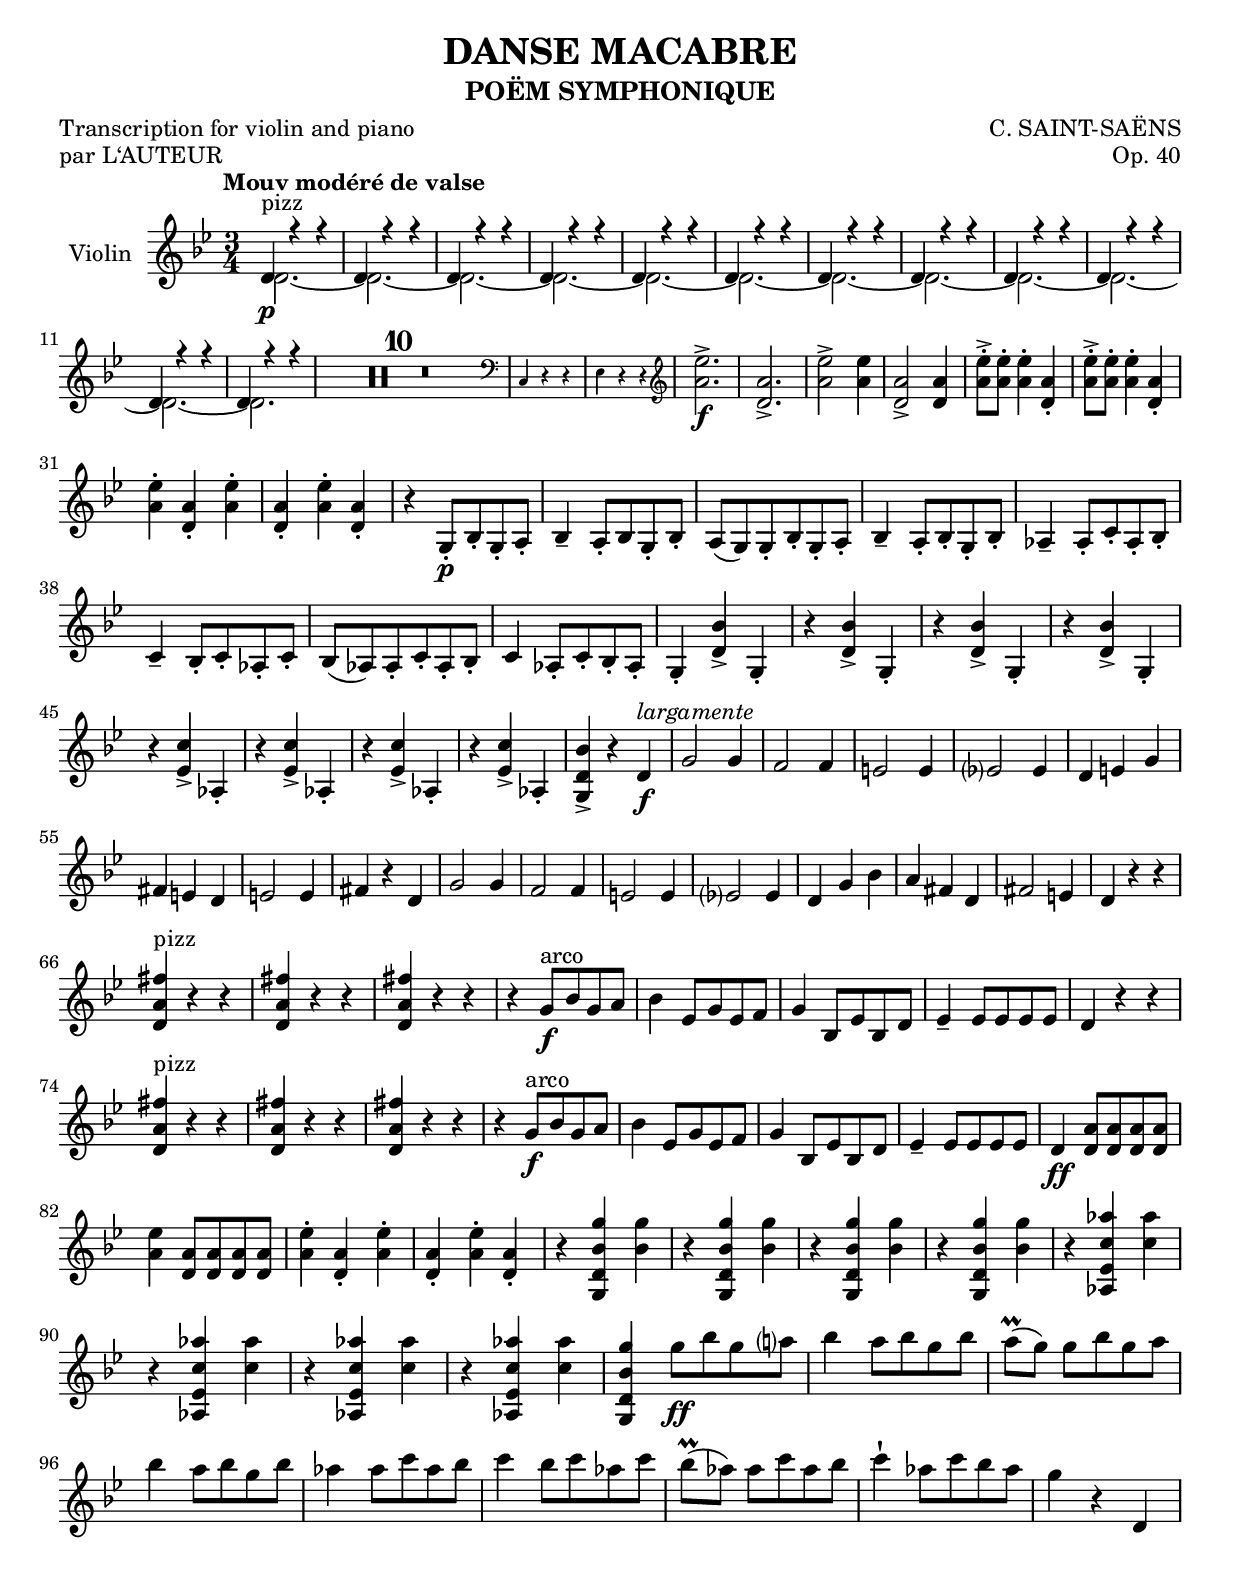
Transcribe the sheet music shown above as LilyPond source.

\version "2.19.80"
\language "english"

\header {
  title = "DANSE MACABRE"
  subtitle = "POËM SYMPHONIQUE"
  composer = "C. SAINT-SAËNS"
  poet = "Transcription for violin and piano"
  piece = "par L‘AUTEUR"
  opus = "Op. 40"
}

global = {
  \compressFullBarRests
  \accidentalStyle modern-cautionary

  \key g \minor
  \time 3/4
  \tempo "Mouv modéré de valse"
}

violin = \relative c' {
  \global
  % Music follows here.
  <<
    \new Voice="pizz" { \voiceOne
      d4\p^"pizz" r r |
      \repeat unfold 11 {
        d r r |
      }
    }
   \\
    \new Voice="arco" { \voiceFour
      \repeat unfold 11 {
          d2.~ |
      }
      d2. |
    }
  >>
  R1*3/4*10 |
  
  <<
    s1*3/4 | s |
   \\
    \new CueVoice {
      \cueClef "bass"
      c,4 r r | ef r r |
    }
  >>
  \cueClefUnset
  <a' ef'>2.->\f |
  <d, a'>-> |
  <a' ef'>2-> q4 |
  <d, a'>2-> q4 |
  <a' ef'>8->-. q-. q4-. <d, a'>-. |
  <a' ef'>8->-. q-. q4-. <d, a'>-. |
  
  % PAGE 1 LINE 3
  \break
  <a' ef'>4-. <d, a'>-. <a' ef'>4-. |
  <d, a'>-. <a' ef'>4-. <d, a'>-. |
  r4 g,8-.\p bf-. g-. a-. |
  bf4-- a8-. bf g-. bf-. |
  a( g) g-. bf-. g-. a-. |
  bf4-- a8-. bf-. g-. bf-. |
  af4-- af8-. c-. af-. bf-. |
  
  % PAGE 1 LINE 4
  \break
  c4-- bf8-. c-. af-. c-. |
  bf( af) af-. c-. af-. bf-. |
  c4\! af8-. c-. bf-. af-. |
  g4-. <d' bf'>-> g,-. |
  r <d' bf'>-> g,-. |
  r <d' bf'>-> g,-. |
  r <d' bf'>-> g,-. |
  
  % PAGE 1 LINE 5
  \break
  r <ef' c'>-> af,-. |
  r q-> af-. |
  r q-> af-. |
  r q-> af-. |
  <g d' bf'>-> r d'4\f^\markup{\italic{largamente}} |
  g2 g4 |
  f2 f4 |
  e2 e4 |
  ef2 ef4 |
  d4 e g |
  
  
  % PAGE 1 LINE 6
  \break
  fs4 e d |
  e2 e4 |
  fs r d |
  g2 g4 |
  f2 f4 |
  e2 e4 |
  ef2 ef4 |
  d g bf |
  a fs d |
  fs2 e4 |
  d r r |
  
  % PAGE 1 LINE 7
  \break
  <d a' fs'>4^"pizz" r r |
  q r r |
  q r r |
  r g8\f^"arco" bf g a |
  bf4 ef,8 g ef f |
  g4 bf,8 ef bf d |
  ef4-- ef8 ef ef ef |
  d4 r r |
  
  % PAGE 1 LINE 8
  \break
  <d a' fs'>4^"pizz" r r |
  q r r |
  q r r |
  r g8\f^"arco" bf g a |
  bf4 ef,8 g ef f |
  g4 bf,8 ef bf d |
  ef4-- ef8 ef ef ef |
  d4\ff <d a'>8 q q q |
  
  % PAGE 1 LINE 9
  \break
  <a' ef'>4 <d, a'>8 q q q |
  <a' ef'>4-. <d, a'>-. <a' ef'>4-. |
  <d, a'>-. <a' ef'>4-. <d, a'>-. |
  \repeat unfold 4 { r4 <g, d' bf' g'> <bf' g'> | }
  r4 <af, ef' c' af'>4 <c' af'> |
  
  % PAGE 1 LINE 10
  \break
  \repeat unfold 3 { r4 <af, ef' c' af'>4 <c' af'> | }
  <g, d' bf' g'> g''8\ff bf g a |
  bf4 a8 bf g bf |
  a(\prall[ g)] g bf g a |
  
  % PAGE 1 LINE 11
  bf4 a8 bf g bf |
  af4 af8 c af bf |
  c4 bf8 c af c |
  bf8(\prall[ af)] af c af bf |
  c4-! af8 c bf af |
  g4 r d, |
  
  % PAGE 2 LINE 1
  
}

\score {
  \new Staff \with {
    instrumentName = "Violin"
    midiInstrument = "violin"
  } \violin
  \layout { }
  \midi {
    \tempo 4=170
  }
}
